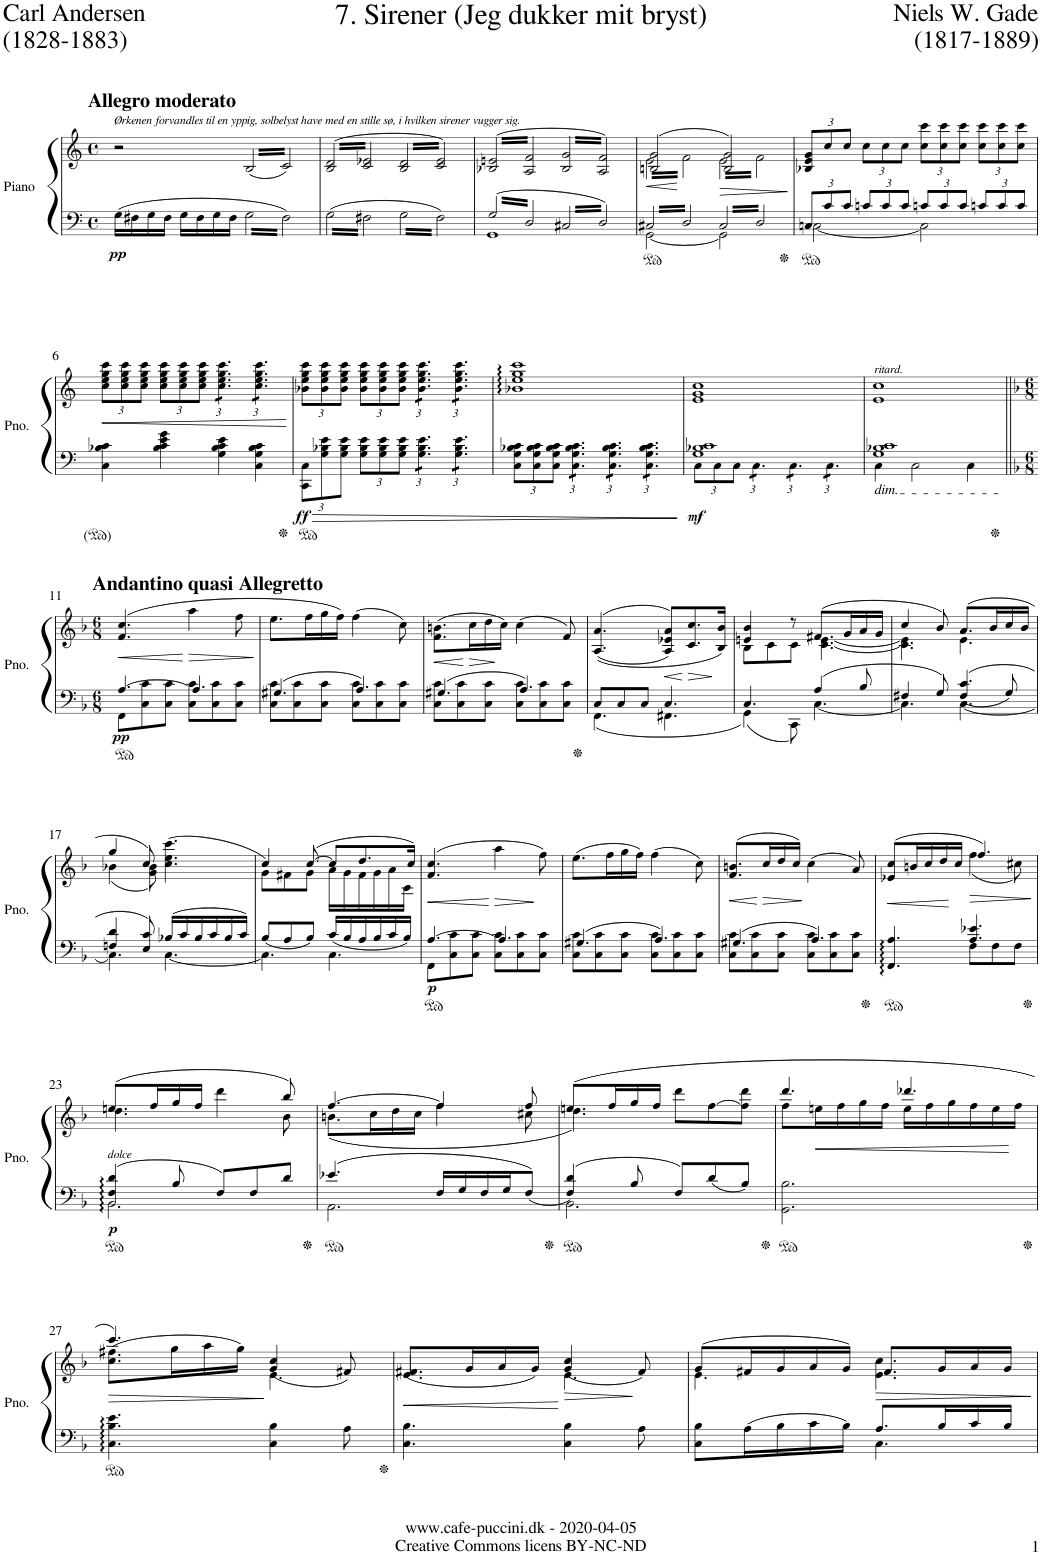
**kern	**kern	**dynam	**kern	**kern	**kern	**kern	**kern	**kern	**kern
*part8	*part8	*part8	*part7	*part6	*part5	*part4	*part3	*part2	*part1
*staff9	*staff8	*staff8/9	*staff7	*staff6	*staff5	*staff4	*staff3	*staff2	*staff1
*I"Piano	*	*	*I"Bas	*I"Tenor	*I"Alto	*I"Soprano	*I"Peter Eremit	*I"Rinaldo	*I"Armida
*I'Pno.	*	*	*I'B.	*I'T.	*I'A.	*I'S.	*I'Pe.	*I'Ri.	*I'Ar.
*stria5	*stria5	*	*	*	*	*	*	*	*
*clefF4	*clefG2	*	*clefF4	*clefGv2	*clefG2	*clefG2	*clefF4	*clefGv2	*clefG2
*k[]	*k[]	*	*k[]	*k[]	*k[]	*k[]	*k[]	*k[]	*k[]
*M4/4	*M4/4	*	*M4/4	*M4/4	*M4/4	*M4/4	*M4/4	*M4/4	*M4/4
*met(c)	*met(c)	*	*met(c)	*met(c)	*met(c)	*met(c)	*met(c)	*met(c)	*met(c)
=1	=1	=1	=1	=1	=1	=1	=1	=1	=1
!	!	!	!	!	!	!	!	!	!LO:TX:a:B:t=Allegro moderato
!	!LO:TX:a:i:t=Ørkenen forvandles til en yppig, solbelyst have med en stille sø, i hvilken sirener vugger sig.	!	!	!	!	!	!	!	!
!	!	!LO:DY:b=2	!	!	!	!	!	!	!
16G\LL	2r	pp	1r	1r	1r	1r	1r	1r	1r
16F#X\	.	.	.	.	.	.	.	.	.
16G\	.	.	.	.	.	.	.	.	.
16F#\JJ	.	.	.	.	.	.	.	.	.
16G\LL	.	.	.	.	.	.	.	.	.
16F#\	.	.	.	.	.	.	.	.	.
16G\	.	.	.	.	.	.	.	.	.
16F#\JJ	.	.	.	.	.	.	.	.	.
*	*tremolo	*	*	*	*	*	*	*	*
6.G\	(32B/LLL	.	.	.	.	.	.	.	.
.	32c/)	.	.	.	.	.	.	.	.
.	32B/	.	.	.	.	.	.	.	.
.	32c/)	.	.	.	.	.	.	.	.
.	32B/	.	.	.	.	.	.	.	.
.	32c/)	.	.	.	.	.	.	.	.
.	32B/	.	.	.	.	.	.	.	.
.	32c/)	.	.	.	.	.	.	.	.
6.F#\	32B/	.	.	.	.	.	.	.	.
.	32c/)	.	.	.	.	.	.	.	.
.	32B/	.	.	.	.	.	.	.	.
.	32c/)	.	.	.	.	.	.	.	.
.	32B/	.	.	.	.	.	.	.	.
.	32c/)	.	.	.	.	.	.	.	.
.	32B/	.	.	.	.	.	.	.	.
.	32c/)JJJ	.	.	.	.	.	.	.	.
=2	=2	=2	=2	=2	=2	=2	=2	=2	=2
6.G\	(>32B/ 32d/LLL	.	1r	1r	1r	1r	1r	1r	1r
.	32c/ 32e-X/	.	.	.	.	.	.	.	.
.	32B/ 32d/	.	.	.	.	.	.	.	.
.	32c/ 32e-X/	.	.	.	.	.	.	.	.
.	32B/ 32d/	.	.	.	.	.	.	.	.
.	32c/ 32e-X/	.	.	.	.	.	.	.	.
.	32B/ 32d/	.	.	.	.	.	.	.	.
.	32c/ 32e-X/	.	.	.	.	.	.	.	.
6.F#X\	32B/ 32d/	.	.	.	.	.	.	.	.
.	32c/ 32e-X/	.	.	.	.	.	.	.	.
.	32B/ 32d/	.	.	.	.	.	.	.	.
.	32c/ 32e-X/	.	.	.	.	.	.	.	.
.	32B/ 32d/	.	.	.	.	.	.	.	.
.	32c/ 32e-X/	.	.	.	.	.	.	.	.
.	32B/ 32d/	.	.	.	.	.	.	.	.
.	32c/ 32e-X/JJJ	.	.	.	.	.	.	.	.
6.G\	32B/ 32d/LLL	.	.	.	.	.	.	.	.
.	32c/ 32e-/)	.	.	.	.	.	.	.	.
.	32B/ 32d/	.	.	.	.	.	.	.	.
.	32c/ 32e-/)	.	.	.	.	.	.	.	.
.	32B/ 32d/	.	.	.	.	.	.	.	.
.	32c/ 32e-/)	.	.	.	.	.	.	.	.
.	32B/ 32d/	.	.	.	.	.	.	.	.
.	32c/ 32e-/)	.	.	.	.	.	.	.	.
6.F#\	32B/ 32d/	.	.	.	.	.	.	.	.
.	32c/ 32e-/)	.	.	.	.	.	.	.	.
.	32B/ 32d/	.	.	.	.	.	.	.	.
.	32c/ 32e-/)	.	.	.	.	.	.	.	.
.	32B/ 32d/	.	.	.	.	.	.	.	.
.	32c/ 32e-/)	.	.	.	.	.	.	.	.
.	32B/ 32d/	.	.	.	.	.	.	.	.
.	32c/ 32e-/)JJJ	.	.	.	.	.	.	.	.
=3	=3	=3	=3	=3	=3	=3	=3	=3	=3
*^	*	*	*	*	*	*	*	*	*
6.G/	1GG	(>32B-X/ 32en/LLL	.	1r	1r	1r	1r	1r	1r	1r
.	.	32A/ 32f/	.	.	.	.	.	.	.	.
.	.	32B-X/ 32en/	.	.	.	.	.	.	.	.
.	.	32A/ 32f/	.	.	.	.	.	.	.	.
.	.	32B-X/ 32en/	.	.	.	.	.	.	.	.
.	.	32A/ 32f/	.	.	.	.	.	.	.	.
.	.	32B-X/ 32en/	.	.	.	.	.	.	.	.
.	.	32A/ 32f/	.	.	.	.	.	.	.	.
6.D/	.	32B-X/ 32en/	.	.	.	.	.	.	.	.
.	.	32A/ 32f/	.	.	.	.	.	.	.	.
.	.	32B-X/ 32en/	.	.	.	.	.	.	.	.
.	.	32A/ 32f/	.	.	.	.	.	.	.	.
.	.	32B-X/ 32en/	.	.	.	.	.	.	.	.
.	.	32A/ 32f/	.	.	.	.	.	.	.	.
.	.	32B-X/ 32en/	.	.	.	.	.	.	.	.
.	.	32A/ 32f/JJJ	.	.	.	.	.	.	.	.
6.C#X/	.	32B-/ 32g/LLL	.	.	.	.	.	.	.	.
.	.	32A/ 32f/)	.	.	.	.	.	.	.	.
.	.	32B-/ 32g/	.	.	.	.	.	.	.	.
.	.	32A/ 32f/)	.	.	.	.	.	.	.	.
.	.	32B-/ 32g/	.	.	.	.	.	.	.	.
.	.	32A/ 32f/)	.	.	.	.	.	.	.	.
.	.	32B-/ 32g/	.	.	.	.	.	.	.	.
.	.	32A/ 32f/)	.	.	.	.	.	.	.	.
6.D/	.	32B-/ 32g/	.	.	.	.	.	.	.	.
.	.	32A/ 32f/)	.	.	.	.	.	.	.	.
.	.	32B-/ 32g/	.	.	.	.	.	.	.	.
.	.	32A/ 32f/)	.	.	.	.	.	.	.	.
.	.	32B-/ 32g/	.	.	.	.	.	.	.	.
.	.	32A/ 32f/)	.	.	.	.	.	.	.	.
.	.	32B-/ 32g/	.	.	.	.	.	.	.	.
.	.	32A/ 32f/)JJJ	.	.	.	.	.	.	.	.
=4	=4	=4	=4	=4	=4	=4	=4	=4	=4	=4
!	!	!	!LO:HP:b	!	!	!	!	!	!	!
*	*	*^	*	*	*	*	*	*	*	*
6.C#X/	[2GG\	(2Bn/ 2g/	32e\LLL	<	1r	1r	1r	1r	1r	1r	1r
.	.	.	32f\	.	.	.	.	.	.	.	.
.	.	.	32e\	.	.	.	.	.	.	.	.
.	.	.	32f\	.	.	.	.	.	.	.	.
.	.	.	32e\	.	.	.	.	.	.	.	.
.	.	.	32f\	.	.	.	.	.	.	.	.
.	.	.	32e\	.	.	.	.	.	.	.	.
.	.	.	32f\	.	.	.	.	.	.	.	.
6.D/	.	.	32e\	[	.	.	.	.	.	.	.
.	.	.	32f\	.	.	.	.	.	.	.	.
.	.	.	32e\	.	.	.	.	.	.	.	.
.	.	.	32f\	.	.	.	.	.	.	.	.
.	.	.	32e\	.	.	.	.	.	.	.	.
.	.	.	32f\	.	.	.	.	.	.	.	.
.	.	.	32e\	.	.	.	.	.	.	.	.
.	.	.	32f\JJJ	.	.	.	.	.	.	.	.
!	!	!	!	!LO:HP:b	!	!	!	!	!	!	!
6.C#/	2GG\]	2B/ 2g/)	32e\LLL	>	.	.	.	.	.	.	.
.	.	.	32f\	.	.	.	.	.	.	.	.
.	.	.	32e\	.	.	.	.	.	.	.	.
.	.	.	32f\	.	.	.	.	.	.	.	.
.	.	.	32e\	.	.	.	.	.	.	.	.
.	.	.	32f\	.	.	.	.	.	.	.	.
.	.	.	32e\	.	.	.	.	.	.	.	.
.	.	.	32f\	.	.	.	.	.	.	.	.
6.D/	.	.	32e\	.	.	.	.	.	.	.	.
.	.	.	32f\	.	.	.	.	.	.	.	.
.	.	.	32e\	.	.	.	.	.	.	.	.
.	.	.	32f\	.	.	.	.	.	.	.	.
.	.	.	32e\	.	.	.	.	.	.	.	.
.	.	.	32f\	.	.	.	.	.	.	.	.
.	.	.	32e\	.	.	.	.	.	.	.	.
.	.	.	32f\JJJ	.	.	.	.	.	.	.	.
*	*	*Xtremolo	*	*	*	*	*	*	*	*	*
*v	*v	*	*	*	*	*	*	*	*	*	*
*	*v	*v	*	*	*	*	*	*	*	*
.	.	]	.	.	.	.	.	.	.
=5	=5	=5	=5	=5	=5	=5	=5	=5	=5
*Xbrackettup	*Xbrackettup	*	*	*	*	*	*	*	*
*^	*	*	*	*	*	*	*	*	*
12Cn/L	[2C\	12B-X/ 12e/ 12g/L	.	1r	1r	1r	1r	1r	1r	1r
.	.	.	.	.	.	.	.	.	.	.
.	.	.	.	.	.	.	.	.	.	.
12c/	.	12cc/	.	.	.	.	.	.	.	.
.	.	.	.	.	.	.	.	.	.	.
.	.	.	.	.	.	.	.	.	.	.
.	.	.	.	.	.	.	.	.	.	.
12c/J	.	12cc/J	.	.	.	.	.	.	.	.
.	.	.	.	.	.	.	.	.	.	.
.	.	.	.	.	.	.	.	.	.	.
12cn/L	.	12cc\L	.	.	.	.	.	.	.	.
12c/	.	12cc\	.	.	.	.	.	.	.	.
12c/J	.	12cc\J	.	.	.	.	.	.	.	.
12cn/L	2C\]	12cc\ 12ccc\L	.	.	.	.	.	.	.	.
12c/	.	12cc\ 12ccc\	.	.	.	.	.	.	.	.
12c/J	.	12cc\ 12ccc\J	.	.	.	.	.	.	.	.
12cn/L	.	12cc\ 12ccc\L	.	.	.	.	.	.	.	.
12c/	.	12cc\ 12ccc\	.	.	.	.	.	.	.	.
12c/J	.	12cc\ 12ccc\J	.	.	.	.	.	.	.	.
*v	*v	*	*	*	*	*	*	*	*	*
!!LO:LB:g=z
=6	=6	=6	=6	=6	=6	=6	=6	=6	=6
!	!	!LO:HP:b	!	!	!	!	!	!	!
4C\ 4B-X\ 4c\	12cc\ 12ee\ 12gg\ 12ccc\L	<	1r	1r	1r	1r	1r	1r	1r
.	12cc\ 12ee\ 12gg\ 12ccc\	.	.	.	.	.	.	.	.
.	12cc\ 12ee\ 12gg\ 12ccc\J	.	.	.	.	.	.	.	.
4B-\ 4c\ 4e\ 4g\	12cc\ 12ee\ 12gg\ 12ccc\L	.	.	.	.	.	.	.	.
.	12cc\ 12ee\ 12gg\ 12ccc\	.	.	.	.	.	.	.	.
.	12cc\ 12ee\ 12gg\ 12ccc\J	.	.	.	.	.	.	.	.
*	*tremolo	*	*	*	*	*	*	*	*
4G\ 4B-\ 4c\ 4e\	12cc\ 12ee\ 12gg\ 12ccc\L	.	.	.	.	.	.	.	.
.	12cc\ 12ee\ 12gg\ 12ccc\	.	.	.	.	.	.	.	.
.	12cc\ 12ee\ 12gg\ 12ccc\J	.	.	.	.	.	.	.	.
4C\ 4G\ 4B-\ 4c\	12cc\ 12ee\ 12gg\ 12ccc\L	.	.	.	.	.	.	.	.
.	12cc\ 12ee\ 12gg\ 12ccc\	.	.	.	.	.	.	.	.
.	12cc\ 12ee\ 12gg\ 12ccc\J	.	.	.	.	.	.	.	.
*	*Xtremolo	*	*	*	*	*	*	*	*
.	.	[	.	.	.	.	.	.	.
=7	=7	=7	=7	=7	=7	=7	=7	=7	=7
!	!	!LO:DY:b=2	!	!	!	!	!	!	!
12CC\ 12C\L	12b-X\ 12ee\ 12gg\ 12ccc\L	ff	1r	1r	1r	1r	1r	1r	1r
12G\ 12B-X\ 12e\	12b-\ 12ee\ 12gg\ 12ccc\	.	.	.	.	.	.	.	.
12G\ 12B-\ 12e\J	12b-\ 12ee\ 12gg\ 12ccc\J	.	.	.	.	.	.	.	.
12G\ 12B-\ 12e\L	12b-\ 12ee\ 12gg\ 12ccc\L	.	.	.	.	.	.	.	.
12G\ 12B-\ 12e\	12b-\ 12ee\ 12gg\ 12ccc\	.	.	.	.	.	.	.	.
12G\ 12B-\ 12e\J	12b-\ 12ee\ 12gg\ 12ccc\J	.	.	.	.	.	.	.	.
*tremolo	*	*	*	*	*	*	*	*	*
*	*tremolo	*	*	*	*	*	*	*	*
12G\ 12B-\ 12e\L	12b-\ 12ee\ 12gg\ 12ccc\L	.	.	.	.	.	.	.	.
12G\ 12B-\ 12e\	12b-\ 12ee\ 12gg\ 12ccc\	.	.	.	.	.	.	.	.
12G\ 12B-\ 12e\J	12b-\ 12ee\ 12gg\ 12ccc\J	.	.	.	.	.	.	.	.
12G\ 12B-\ 12e\L	12b-\ 12ee\ 12gg\ 12ccc\L	.	.	.	.	.	.	.	.
12G\ 12B-\ 12e\	12b-\ 12ee\ 12gg\ 12ccc\	.	.	.	.	.	.	.	.
12G\ 12B-\ 12e\J	12b-\ 12ee\ 12gg\ 12ccc\J	.	.	.	.	.	.	.	.
*	*Xtremolo	*	*	*	*	*	*	*	*
*Xtremolo	*	*	*	*	*	*	*	*	*
=8	=8	=8	=8	=8	=8	=8	=8	=8	=8
12C\ 12G\ 12B-X\ 12c\L	1b-X 1ee 1gg 1ccc	.	1r	1r	1r	1r	1r	1r	1r
12C\ 12G\ 12B-\ 12c\	.	.	.	.	.	.	.	.	.
12C\ 12G\ 12B-\ 12c\J	.	.	.	.	.	.	.	.	.
*tremolo	*	*	*	*	*	*	*	*	*
12C\ 12G\ 12B-\ 12c\L	.	.	.	.	.	.	.	.	.
12C\ 12G\ 12B-\ 12c\	.	.	.	.	.	.	.	.	.
12C\ 12G\ 12B-\ 12c\J	.	.	.	.	.	.	.	.	.
12C\ 12G\ 12B-\ 12c\L	.	.	.	.	.	.	.	.	.
12C\ 12G\ 12B-\ 12c\	.	.	.	.	.	.	.	.	.
12C\ 12G\ 12B-\ 12c\J	.	.	.	.	.	.	.	.	.
12C\ 12G\ 12B-\ 12c\L	.	.	.	.	.	.	.	.	.
12C\ 12G\ 12B-\ 12c\	.	.	.	.	.	.	.	.	.
12C\ 12G\ 12B-\ 12c\J	.	.	.	.	.	.	.	.	.
*Xtremolo	*	*	*	*	*	*	*	*	*
=9	=9	=9	=9	=9	=9	=9	=9	=9	=9
*^	*	*	*	*	*	*	*	*	*
!	!	!	!LO:DY:b=2	!	!	!	!	!	!	!
1G 1B-X 1c	12C\L	1e 1g 1cc	mf	1r	1r	1r	1r	1r	1r	1r
.	12C\	.	.	.	.	.	.	.	.	.
.	12C\J	.	.	.	.	.	.	.	.	.
*tremolo	*	*	*	*	*	*	*	*	*	*
.	12C\L	.	.	.	.	.	.	.	.	.
.	12C\	.	.	.	.	.	.	.	.	.
.	12C\J	.	.	.	.	.	.	.	.	.
.	12C\L	.	.	.	.	.	.	.	.	.
.	12C\	.	.	.	.	.	.	.	.	.
.	12C\J	.	.	.	.	.	.	.	.	.
.	12C\L	.	.	.	.	.	.	.	.	.
.	12C\	.	.	.	.	.	.	.	.	.
.	12C\J	.	.	.	.	.	.	.	.	.
*Xtremolo	*	*	*	*	*	*	*	*	*	*
=10	=10	=10	=10	=10	=10	=10	=10	=10	=10	=10
!	!	!LO:TX:a:i:t=ritard.	!	!	!	!	!	!	!	!
!LO:TX:b:i:t=dim.	!	!	!	!	!	!	!	!	!	!
1G 1B-X 1c	4C\	1e 1cc	.	1r	1r	1r	1r	1r	1r	1r
.	2C\	.	.	.	.	.	.	.	.	.
.	4C\	.	.	.	.	.	.	.	.	.
!!LO:LB:g=z
=11||	=11||	=11||	=11||	=11||	=11||	=11||	=11||	=11||	=11||	=11||
*k[b-]	*	*k[b-]	*	*k[b-]	*k[b-]	*k[b-]	*k[b-]	*k[b-]	*k[b-]	*k[b-]
*M6/8	*	*M6/8	*	*M6/8	*M6/8	*M6/8	*M6/8	*M6/8	*M6/8	*M6/8
!	!	!	!	!	!	!	!	!	!	!LO:TX:a:B:t=Andantino quasi Allegretto
!	!	!	!LO:HP:b	!	!	!	!	!	!	!
!	!	!	!LO:DY:n=1:b=2	!	!	!	!	!	!	!
[4.A/	8FF\L	(4.f/ 4.cc/	< pp	2.r	2.r	2.r	2.r	2.r	2.r	2.r
.	8C\ 8c\	.	.	.	.	.	.	.	.	.
.	8C\ 8c\J	.	.	.	.	.	.	.	.	.
!	!	!	!LO:HP:n=1:b	!	!	!	!	!	!	!
4.A/]	8C\ 8c\L	4aa\	[ >	.	.	.	.	.	.	.
.	8C\ 8c\	.	.	.	.	.	.	.	.	.
.	8C\ 8c\J	8ff\	.	.	.	.	.	.	.	.
*v	*v	*	*	*	*	*	*	*	*	*
.	.	]	.	.	.	.	.	.	.
=12	=12	=12	=12	=12	=12	=12	=12	=12	=12
*^	*	*	*	*	*	*	*	*	*
4.G#X/	8C\ 8c\L	8.ee\L	.	2.r	2.r	2.r	2.r	2.r	2.r	2.r
.	8C\ 8c\	.	.	.	.	.	.	.	.	.
.	.	16ff\L	.	.	.	.	.	.	.	.
.	8C\ 8c\J	16gg\	.	.	.	.	.	.	.	.
.	.	16ff\JJ)	.	.	.	.	.	.	.	.
4.A/	8C\ 8c\L	(4ff\	.	.	.	.	.	.	.	.
.	8C\ 8c\	.	.	.	.	.	.	.	.	.
.	8C\ 8c\J	8cc\)	.	.	.	.	.	.	.	.
=13	=13	=13	=13	=13	=13	=13	=13	=13	=13	=13
!	!	!	!LO:HP:b	!	!	!	!	!	!	!
4.G#X/	8C\ 8c\L	(8.f\ 8.bn\L	<	2.r	2.r	2.r	2.r	2.r	2.r	2.r
.	8C\ 8c\	.	.	.	.	.	.	.	.	.
!	!	!	!LO:HP:n=1:b	!	!	!	!	!	!	!
.	.	16cc\L	[ >	.	.	.	.	.	.	.
.	8C\ 8c\J	16dd\	.	.	.	.	.	.	.	.
.	.	16cc\JJ)	]	.	.	.	.	.	.	.
4.A/	8C\ 8c\L	(4cc\	.	.	.	.	.	.	.	.
.	8C\ 8c\	.	.	.	.	.	.	.	.	.
.	8C\ 8c\J	8f/)	.	.	.	.	.	.	.	.
=14	=14	=14	=14	=14	=14	=14	=14	=14	=14	=14
8C/L	4.FF\	(>((4.A/ 4.a/	.	2.r	2.r	2.r	2.r	2.r	2.r	2.r
8C/	.	.	.	.	.	.	.	.	.	.
8C/J	.	.	.	.	.	.	.	.	.	.
!	!	!	!LO:HP:b	!	!	!	!	!	!	!
4.C/	4.FF#X\	8A/ 8e-X/ 8a/L))	<	.	.	.	.	.	.	.
!	!	!	!LO:HP:n=1:b	!	!	!	!	!	!	!
.	.	8.c/ 8.cc/	[ >	.	.	.	.	.	.	.
.	.	16B-/ 16b-/Jk)	]	.	.	.	.	.	.	.
=15	=15	=15	=15	=15	=15	=15	=15	=15	=15	=15
*	*	*^	*	*	*	*	*	*	*	*
4.C/	4GG\	4en/ 4b-/	8B-\L	.	2.r	2.r	2.r	2.r	2.r	2.r	2.r
.	.	.	8c\	.	.	.	.	.	.	.	.
.	8CC\	8r	8c\J	.	.	.	.	.	.	.	.
4A/	[4.C\	(8.f#X/L	[4.c\ [4.e\	.	.	.	.	.	.	.	.
.	.	16g/L	.	.	.	.	.	.	.	.	.
8B-/	.	16a/	.	.	.	.	.	.	.	.	.
.	.	16g/JJ	.	.	.	.	.	.	.	.	.
=16	=16	=16	=16	=16	=16	=16	=16	=16	=16	=16	=16
*	*^	*	*	*	*	*	*	*	*	*	*
4F#X/	4.C\]	4.ryy	4cc/	4.c\] 4.e\]	.	2.r	2.r	2.r	2.r	2.r	2.r	2.r
8G/	.	.	8b-/)	.	.	.	.	.	.	.	.	.
4.c/	[4.C\	4F#/	(8.a/L	4.e\	.	.	.	.	.	.	.	.
.	.	.	16b-/L	.	.	.	.	.	.	.	.	.
.	.	8G/	16cc/	.	.	.	.	.	.	.	.	.
.	.	.	16b-/JJ	.	.	.	.	.	.	.	.	.
*	*v	*v	*	*	*	*	*	*	*	*	*	*
!!LO:LB:g=z
=17	=17	=17	=17	=17	=17	=17	=17	=17	=17	=17	=17
4Fn/ 4d/	4.C\]	4gg/	(4b-X\	.	2.r	2.r	2.r	2.r	2.r	2.r	2.r
8E/ 8c/	.	8cc/)	8g\ 8b-\)	.	.	.	.	.	.	.	.
16B-X/LL	[4.C\	(4.cc\ 4.ee\ 4.ccc\	8ryy	.	.	.	.	.	.	.	.
16c/	.	.	.	.	.	.	.	.	.	.	.
16B-/	.	.	4ryy	.	.	.	.	.	.	.	.
16c/	.	.	.	.	.	.	.	.	.	.	.
16B-/	.	.	.	.	.	.	.	.	.	.	.
16c/JJ	.	.	.	.	.	.	.	.	.	.	.
=18	=18	=18	=18	=18	=18	=18	=18	=18	=18	=18	=18
8B-/L	4.C\]	4cc/)	8g\L	.	2.r	2.r	2.r	2.r	2.r	2.r	2.r
8A/	.	.	8f#X\	.	.	.	.	.	.	.	.
8B-/J	.	([8cc/	8g\J	.	.	.	.	.	.	.	.
16c/LL	4.C\	8cc/L]	16a\LL	.	.	.	.	.	.	.	.
16B-/	.	.	16g\	.	.	.	.	.	.	.	.
16A/	.	8.dd/	16f#\	.	.	.	.	.	.	.	.
16B-/	.	.	16g\	.	.	.	.	.	.	.	.
16c/	.	.	16a\	.	.	.	.	.	.	.	.
16B-/JJ	.	16cc/Jk)	16ccc\JJ	.	.	.	.	.	.	.	.
=19	=19	=19	=19	=19	=19	=19	=19	=19	=19	=19	=19
!	!	!	!	!LO:HP:b	!	!	!	!	!	!	!
!	!	!	!	!LO:DY:n=1:b=2	!	!	!	!	!	!	!
*	*	*v	*v	*	*	*	*	*	*	*	*
[4.A/	8FF\L	(4.f/ 4.cc/	< p	2.r	2.r	2.r	2.r	2.r	2.r	2.r
.	8C\ 8c\	.	.	.	.	.	.	.	.	.
.	8C\ 8c\J	.	.	.	.	.	.	.	.	.
!	!	!	!LO:HP:n=1:b	!	!	!	!	!	!	!
4.A/]	8C\ 8c\L	4aa\	[ >	.	.	.	.	.	.	.
.	8C\ 8c\	.	.	.	.	.	.	.	.	.
.	8C\ 8c\J	8ff\)	]	.	.	.	.	.	.	.
=20	=20	=20	=20	=20	=20	=20	=20	=20	=20	=20
4.G#X/	8C\ 8c\L	(8.ee\L	.	2.r	2.r	2.r	2.r	2.r	2.r	2.r
.	8C\ 8c\	.	.	.	.	.	.	.	.	.
.	.	16ff\L	.	.	.	.	.	.	.	.
.	8C\ 8c\J	16gg\	.	.	.	.	.	.	.	.
.	.	16ff\JJ)	.	.	.	.	.	.	.	.
4.A/	8C\ 8c\L	(4ff\	.	.	.	.	.	.	.	.
.	8C\ 8c\	.	.	.	.	.	.	.	.	.
.	8C\ 8c\J	8cc\)	.	.	.	.	.	.	.	.
=21	=21	=21	=21	=21	=21	=21	=21	=21	=21	=21
!	!	!	!LO:HP:b	!	!	!	!	!	!	!
4.G#X/	8C\ 8c\L	(>8.f/ 8.bn/L	<	2.r	2.r	2.r	2.r	2.r	2.r	2.r
.	8C\ 8c\	.	.	.	.	.	.	.	.	.
!	!	!	!LO:HP:n=1:b	!	!	!	!	!	!	!
.	.	16cc/L	[ >	.	.	.	.	.	.	.
.	8C\ 8c\J	16dd/	.	.	.	.	.	.	.	.
.	.	16cc/JJ)	.	.	.	.	.	.	.	.
4.A/	8C\ 8c\L	(4cc\	]	.	.	.	.	.	.	.
.	8C\ 8c\	.	.	.	.	.	.	.	.	.
.	8C\ 8c\J	8a/)	.	.	.	.	.	.	.	.
=22	=22	=22	=22	=22	=22	=22	=22	=22	=22	=22
!	!	!	!LO:HP:b	!	!	!	!	!	!	!
*	*	*^	*	*	*	*	*	*	*	*
4.FF/ 4.A/	4.ryy	(8e-X/ 8cc/L	4.ryy	<	2.r	2.r	2.r	2.r	2.r	2.r	2.r
.	.	16bn/L	.	.	.	.	.	.	.	.	.
.	.	16cc/	.	.	.	.	.	.	.	.	.
.	.	16dd/	.	.	.	.	.	.	.	.	.
.	.	16cc/JJ	.	[	.	.	.	.	.	.	.
!	!	!	!	!LO:HP:b	!	!	!	!	!	!	!
4.A/ 4.e-X/	8F\L	4.ff/)	(4ff\	>	.	.	.	.	.	.	.
.	8F\	.	.	.	.	.	.	.	.	.	.
.	8F\J	.	8cc#X\)	.	.	.	.	.	.	.	.
*v	*v	*	*	*	*	*	*	*	*	*	*
*	*v	*v	*	*	*	*	*	*	*	*
.	.	]	.	.	.	.	.	.	.
!!LO:LB:g=z
=23	=23	=23	=23	=23	=23	=23	=23	=23	=23
*^	*^	*	*	*	*	*	*	*	*
!LO:TX:a:i:t=dolce	!	!	!	!	!	!	!	!	!	!	!
!	!	!	!	!LO:DY:b=2	!	!	!	!	!	!	!
4BB-/ 4F/ 4d/	2.BB-\	(8.een/L	4.dd\	p	2.r	2.r	2.r	2.r	2.r	2.r	2.r
.	.	16ff/L	.	.	.	.	.	.	.	.	.
8B-/	.	16gg/	.	.	.	.	.	.	.	.	.
.	.	16ff/JJ	.	.	.	.	.	.	.	.	.
8F/L	.	4ddd\	4ryy	.	.	.	.	.	.	.	.
8F/	.	.	.	.	.	.	.	.	.	.	.
8d/J	.	8bb-/)	8b-\	.	.	.	.	.	.	.	.
=24	=24	=24	=24	=24	=24	=24	=24	=24	=24	=24	=24
4.e-X/	2.AA\	[4.ff/	(8.bn\L	.	2.r	2.r	2.r	2.r	2.r	2.r	2.r
.	.	.	16cc\L	.	.	.	.	.	.	.	.
.	.	.	16dd\	.	.	.	.	.	.	.	.
.	.	.	16cc\JJ	.	.	.	.	.	.	.	.
16F/LL	.	4ff/]	4ff\	.	.	.	.	.	.	.	.
16G/	.	.	.	.	.	.	.	.	.	.	.
16F/	.	.	.	.	.	.	.	.	.	.	.
16G/J	.	.	.	.	.	.	.	.	.	.	.
8F/J	.	8ff/	8cc#X\	.	.	.	.	.	.	.	.
=25	=25	=25	=25	=25	=25	=25	=25	=25	=25	=25	=25
4F/ 4d/	2.BB-\	(8.een/L	4.dd\)	.	2.r	2.r	2.r	2.r	2.r	2.r	2.r
.	.	16ff/L	.	.	.	.	.	.	.	.	.
8B-/	.	16gg/	.	.	.	.	.	.	.	.	.
.	.	16ff/JJ	.	.	.	.	.	.	.	.	.
8F/L	.	8ddd\L	4.ryy	.	.	.	.	.	.	.	.
8d/	.	[8ff\	.	.	.	.	.	.	.	.	.
8B-/J	.	8ff\] 8ddd\J	.	.	.	.	.	.	.	.	.
*v	*v	*	*	*	*	*	*	*	*	*	*
=26	=26	=26	=26	=26	=26	=26	=26	=26	=26	=26
2.GG\ 2.B-\	4.ddd/	8ff\L	.	2.r	2.r	2.r	2.r	2.r	2.r	2.r
!	!	!	!LO:HP:b	!	!	!	!	!	!	!
.	.	16een\L	<	.	.	.	.	.	.	.
.	.	16ff\	.	.	.	.	.	.	.	.
.	.	16gg\	.	.	.	.	.	.	.	.
.	.	16ff\JJ	.	.	.	.	.	.	.	.
.	4.ddd-X/	16ee\LL	.	.	.	.	.	.	.	.
.	.	16ff\	.	.	.	.	.	.	.	.
.	.	16gg\	.	.	.	.	.	.	.	.
.	.	16ff\	.	.	.	.	.	.	.	.
.	.	16ee\	.	.	.	.	.	.	.	.
.	.	16ff\JJ	[	.	.	.	.	.	.	.
!!LO:LB:g=z
=27	=27	=27	=27	=27	=27	=27	=27	=27	=27	=27
!	!	!	!LO:HP:b	!	!	!	!	!	!	!
4.C\ 4.B-\ 4.e\	4.ccc/)	(>8.cc\ 8.ff#X\L	>	2.r	2.r	2.r	2.r	2.r	2.r	2.r
.	.	16gg\L	.	.	.	.	.	.	.	.
.	.	16aa\	.	.	.	.	.	.	.	.
.	.	16gg\JJ)	.	.	.	.	.	.	.	.
4C\ 4B-\	4.e\	(4g/ 4cc/	]	.	.	.	.	.	.	.
8A\	.	8f#X/)	.	.	.	.	.	.	.	.
=28	=28	=28	=28	=28	=28	=28	=28	=28	=28	=28
!	!	!	!LO:HP:b	!	!	!	!	!	!	!
4.C\ 4.B-\	4.e/	(8.f#X/L	<	2.r	2.r	2.r	2.r	2.r	2.r	2.r
.	.	16g/L	.	.	.	.	.	.	.	.
.	.	16a/	.	.	.	.	.	.	.	.
.	.	16g/JJ)	.	.	.	.	.	.	.	.
!	!	!	!LO:HP:n=1:b	!	!	!	!	!	!	!
4C\ 4B-\	4.e\	(4g/ 4cc/	[ >	.	.	.	.	.	.	.
8A\	.	8f#/)	]	.	.	.	.	.	.	.
=29	=29	=29	=29	=29	=29	=29	=29	=29	=29	=29
*^	*	*	*	*	*	*	*	*	*	*
8C\ 8B-\L	4.ryy	(8g/L	4.e\	.	2.r	2.r	2.r	2.r	2.r	2.r	2.r
16A\L	.	16f#X/L	.	.	.	.	.	.	.	.	.
16B-\	.	16g/	.	.	.	.	.	.	.	.	.
16c\	.	16a/	.	.	.	.	.	.	.	.	.
16B-\JJ	.	16g/JJ)	.	.	.	.	.	.	.	.	.
!	!	!	!	!LO:HP:b	!	!	!	!	!	!	!
8.A/L	4.C\	8.f#/L	4.e\ 4.cc\	>	.	.	.	.	.	.	.
16B-/L	.	16g/L	.	.	.	.	.	.	.	.	.
16c/	.	16a/	.	.	.	.	.	.	.	.	.
16B-/JJ	.	16g/JJ	.	.	.	.	.	.	.	.	.
*v	*v	*	*	*	*	*	*	*	*	*	*
*	*v	*v	*	*	*	*	*	*	*	*
.	.	]	.	.	.	.	.	.	.
=	=	=	=	=	=	=	=	=	=
*-	*-	*-	*-	*-	*-	*-	*-	*-	*-
